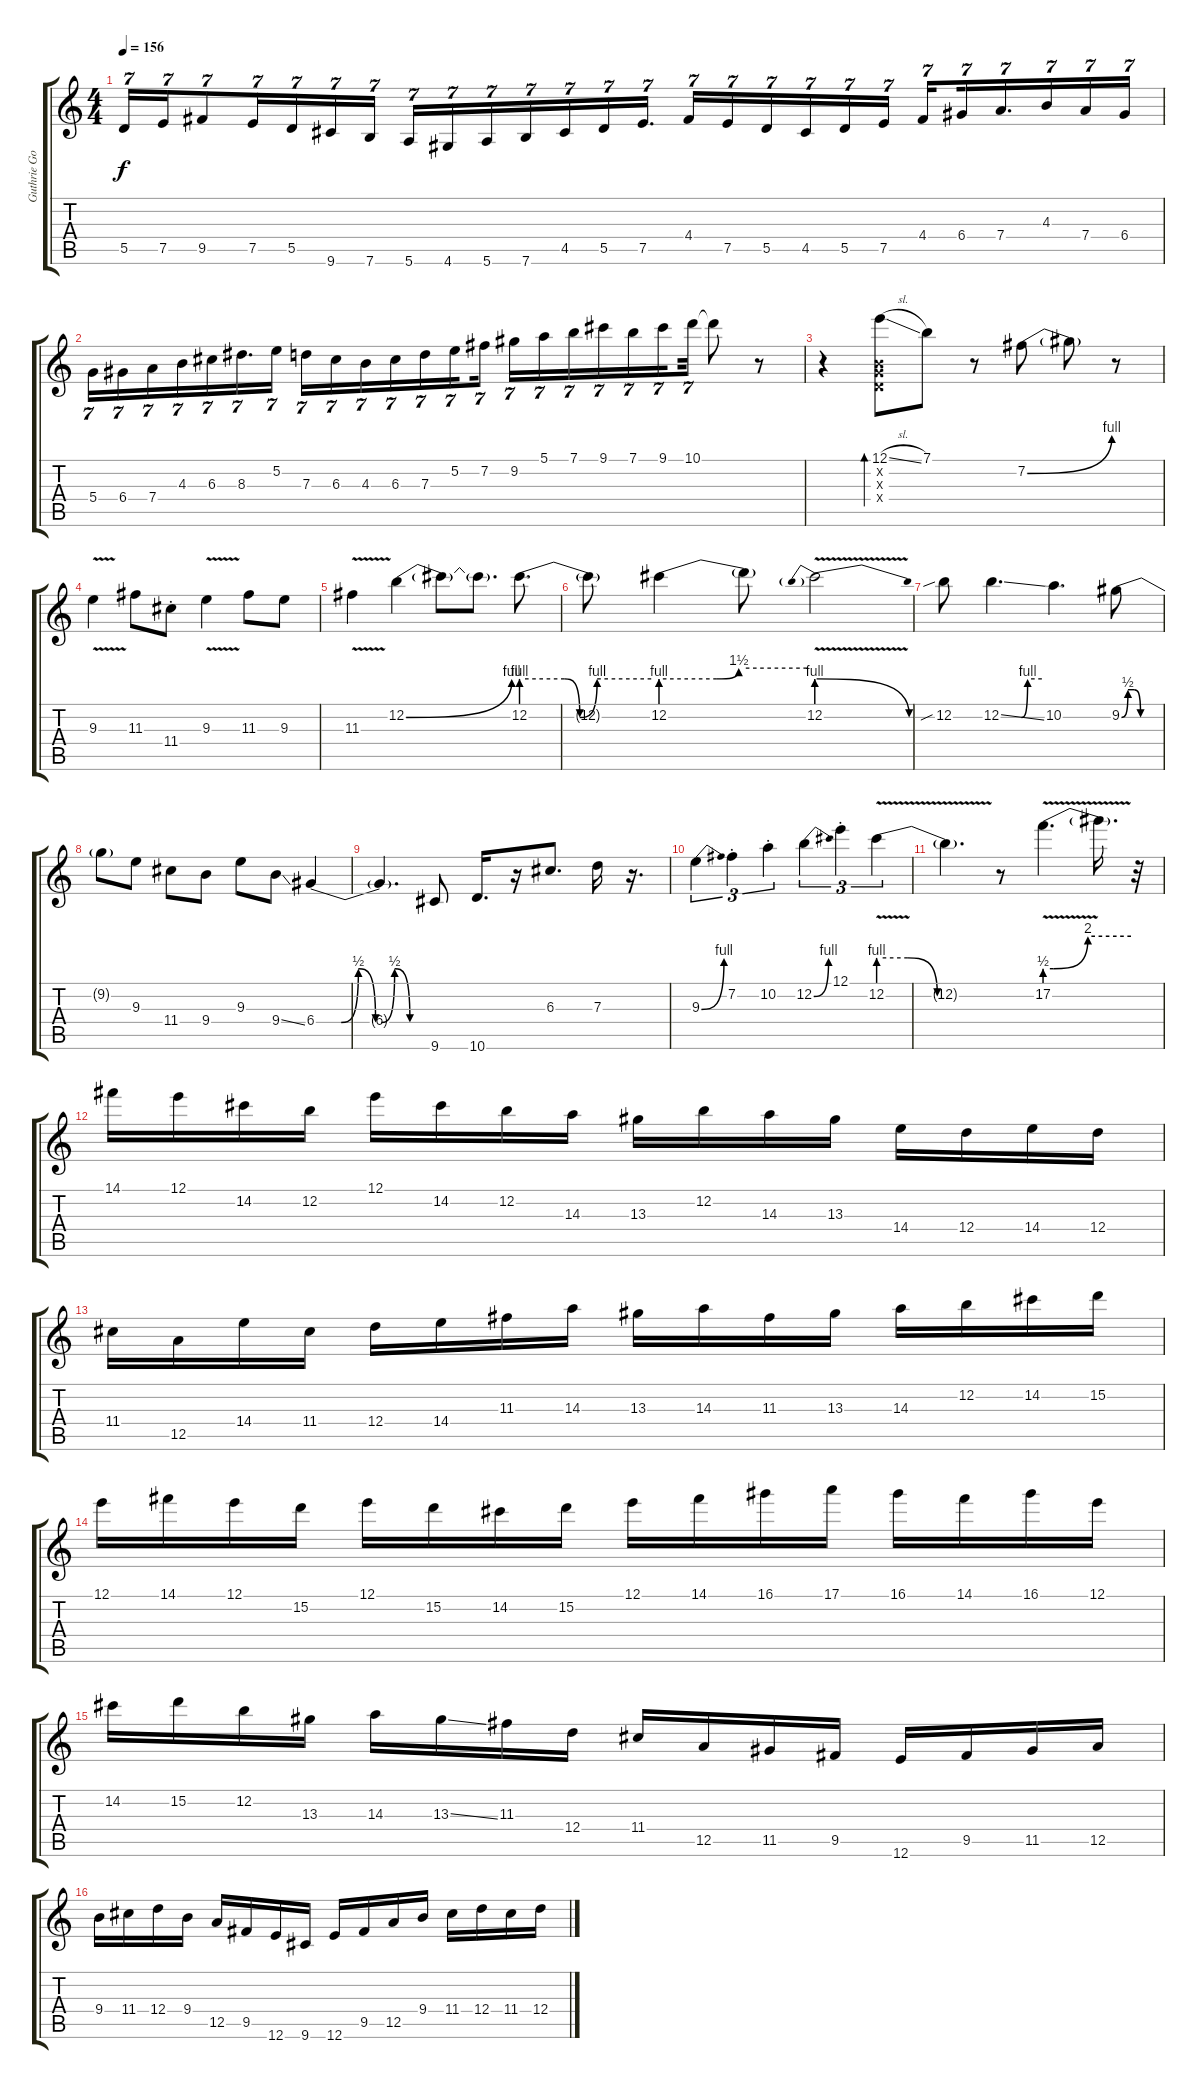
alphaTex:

\track ("Guthrie Govan" "Guthrie Go") {instrument overdrivenguitar}
\staff {score tabs}
\tuning (E4 B3 G3 D3 A2 E2) {hide}
\ts (4 4)
\tempo 156
\clef g2
\ks c
5.5.16{tu (7 4) dy f} 7.5.16{tu (7 4)} 9.5.8{tu (7 4)} 7.5.16{tu (7 4)} 5.5.16{tu (7 4)} 9.6.16{tu (7 4)} 7.6.16{tu (7 4)} 5.6.16{tu (7 4)} 4.6.16{tu (7 4)} 5.6.16{tu (7 4)} 7.6.16{tu (7 4)} 4.5.16{tu (7 4)} 5.5.16{tu (7 4)} 7.5.16{d tu (7 4)} 4.4.16{tu (7 4)} 7.5.16{tu (7 4)} 5.5.16{tu (7 4)} 4.5.16{tu (7 4)} 5.5.16{tu (7 4)} 7.5.16{tu (7 4)} 4.4.16{tu (7 4) beam splitsecondary} 6.4.16{tu (7 4)} 7.4.16{d tu (7 4)} 4.3.16{tu (7 4)} 7.4.16{tu (7 4)} 6.4.16{tu (7 4)} |
5.4.16{tu (7 4)} 6.4.16{tu (7 4)} 7.4.16{tu (7 4)} 4.3.16{tu (7 4)} 6.3.16{tu (7 4)} 8.3.16{d tu (7 4)} 5.2.16{tu (7 4)} 7.3.16{tu (7 4)} 6.3.16{tu (7 4)} 4.3.16{tu (7 4)} 6.3.16{tu (7 4)} 7.3.16{tu (7 4)} 5.2.16{tu (7 4) beam splitsecondary} 7.2.16{tu (7 4)} 9.2.16{tu (7 4)} 5.1.16{tu (7 4)} 7.1.16{tu (7 4)} 9.1.16{tu (7 4)} 7.1.16{tu (7 4)} 9.1.16{tu (7 4) beam splitsecondary} 10.1.32{tu (7 4)} 10.1{t}.8 r.8 |
r.4 (12.1{sl} 0.2{x} 0.3{x} 0.4{x}).8{bd 480} 7.1.8 r.8 7.2{be (bend 0 0 60 4)}.8 7.2{t}.8 r.8 |
9.3{v}.4 11.3.8 11.4{st}.8 9.3{v}.4 11.3.8 9.3.8 |
11.3{v}.4 12.2{be (bend 0 0 60 4)}.4 12.2{t}.8 12.2{t}.8{d} 12.2{be (custom 0 4 20 4 27 0 35 4 60 4)}.8{d} |
12.2{t}.8 12.2{be (custom 0 4 23 4 32 6 60 6)}.4 12.2{t}.8 12.2{be (prebendrelease 0 4 60 0) v}.2 |
12.2{sib}.8 12.2{be (custom 0 0 30 0 39 4 60 4) ss}.4{d} 10.2.4{d} 9.2{be (custom 0 0 10 2 20 2 30 0 60 0)}.8 |
9.2{t}.8 9.3.8 11.4.8 9.4.8 9.3.8 9.4{ss}.8 6.4{be (custom 0 0 13 0 22 2 31 0 34 0 41 2 49 0 60 0)}.4 |
6.4{t}.4{d} 9.6.8 10.6.16{d} r.16 6.3.8{d} 7.3.16 r.16{d} |
9.3{be (bend 0 0 60 4)}.4{tu (3 2)} 7.2{st}.4{tu (3 2)} 10.2{st}.4{tu (3 2)} 12.2{be (bend 0 0 60 4)}.4{tu (3 2)} 12.1{st}.4{tu (3 2)} 12.2{be (custom 0 4 15 4 30 0 60 0) v}.4{tu (3 2)} |
12.2{t}.4{d} r.8 17.2{be (custom 0 2 6 2 30 8 60 8) v}.4{d} 17.2{t}.16{d} r.32 |
14.1.16 12.1.16 14.2.16 12.2.16 12.1.16 14.2.16 12.2.16 14.3.16 13.3.16 12.2.16 14.3.16 13.3.16 14.4.16 12.4.16 14.4.16 12.4.16 |
11.4.16 12.5.16 14.4.16 11.4.16 12.4.16 14.4.16 11.3.16 14.3.16 13.3.16 14.3.16 11.3.16 13.3.16 14.3.16 12.2.16 14.2.16 15.2.16 |
12.1.16 14.1.16 12.1.16 15.2.16 12.1.16 15.2.16 14.2.16 15.2.16 12.1.16 14.1.16 16.1.16 17.1.16 16.1.16 14.1.16 16.1.16 12.1.16 |
14.2.16 15.2.16 12.2.16 13.3.16 14.3.16 13.3{ss}.16 11.3.16 12.4.16 11.4.16 12.5.16 11.5.16 9.5.16 12.6.16 9.5.16 11.5.16 12.5.16 |
9.4.16 11.4.16 12.4.16 9.4.16 12.5.16 9.5.16 12.6.16 9.6.16 12.6.16 9.5.16 12.5.16 9.4.16 11.4.16 12.4.16 11.4.16 12.4.16
